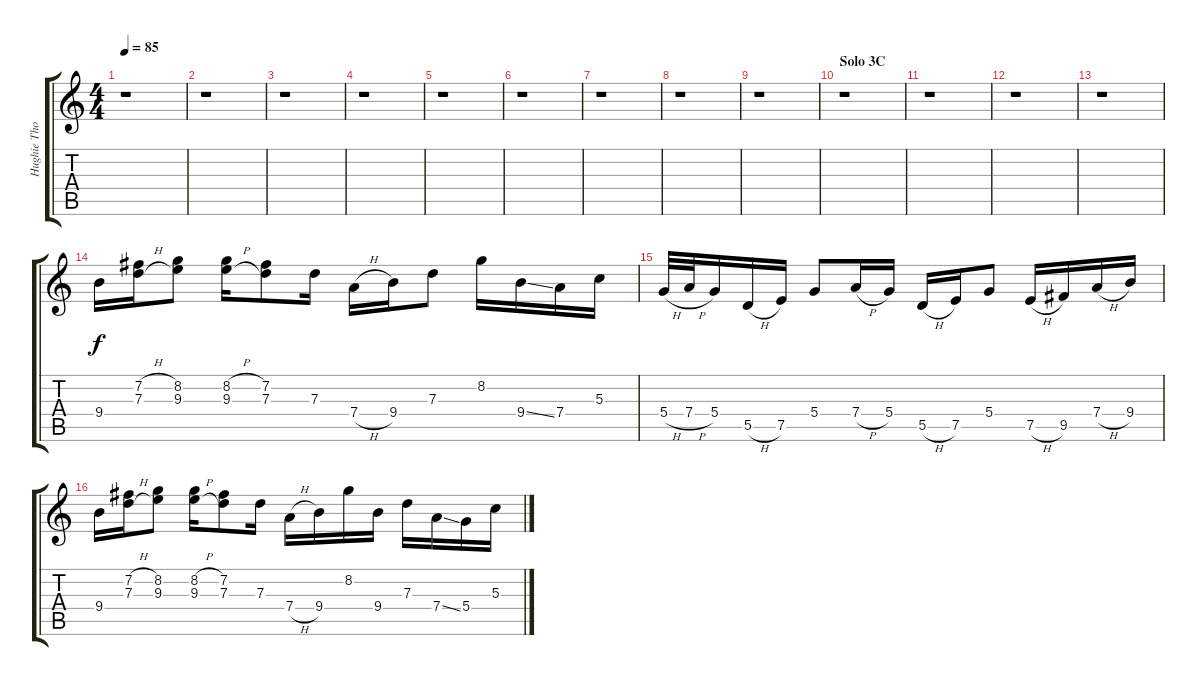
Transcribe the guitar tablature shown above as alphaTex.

\track ("Hughie Thomasson Distorted Rhythm" "Hughie Tho") {instrument overdrivenguitar}
\staff {score tabs}
\tuning (E4 B3 G3 D3 A2 E2) {hide}
\ts (4 4)
\tempo 85
\clef g2
\ks c
r.1{dy f} |
r.1 |
r.1 |
r.1 |
r.1 |
r.1 |
r.1 |
r.1 |
r.1 |
\section ("" "Solo 3C")
r.1 |
r.1 |
r.1 |
r.1 |
9.4.16 (7.2{h} 7.3{h}).16 (8.2 9.3).8 (8.2{h} 9.3{h}).16 (7.2 7.3).8 7.3.16 7.4{h}.16 9.4.16 7.3.8 8.2.16 9.4{ss}.16 7.4.16 5.3.16 |
5.4{h}.32 7.4{h}.32 5.4.16 5.5{h}.16 7.5.16 5.4.8 7.4{h}.16 5.4.16 5.5{h}.16 7.5.16 5.4.8 7.5{h}.16 9.5.16 7.4{h}.16 9.4.16 |
9.4.16 (7.2{h} 7.3{h}).16 (8.2 9.3).8 (8.2{h} 9.3{h}).16 (7.2 7.3).8 7.3.16 7.4{h}.16 9.4.16 8.2.16 9.4.16 7.3.16 7.4{ss}.16 5.4.16 5.3.16
